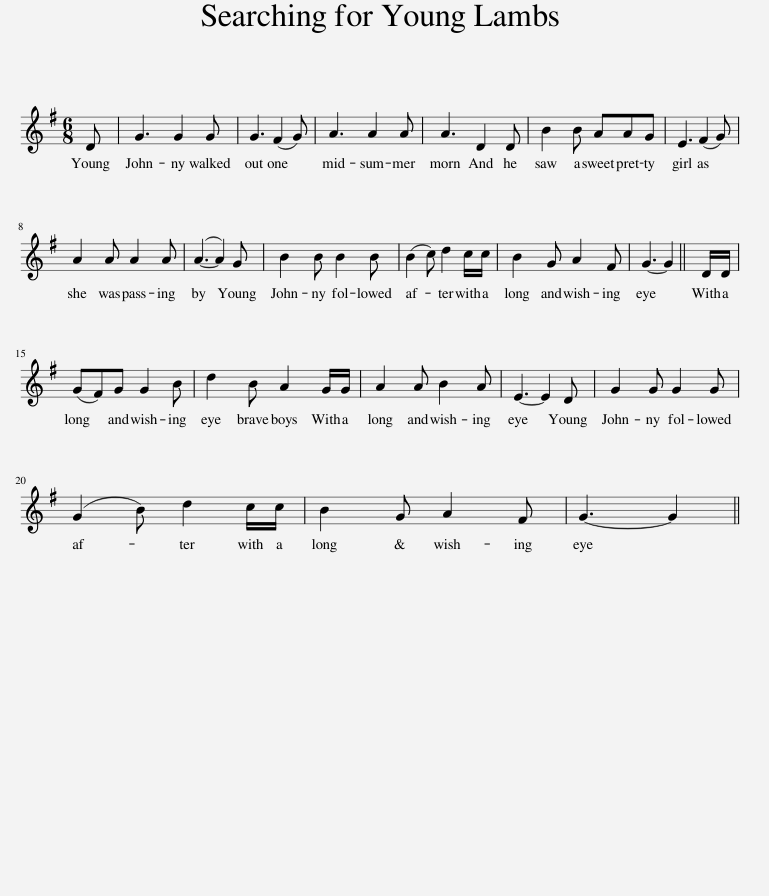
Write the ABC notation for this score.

X:1
L:1/8
M:6/8
I:linebreak $
K:G
V:1 treble
V:1
 D | G3 G2 G | G3 (F2 G) | A3 A2 A | A3 D2 D | %5
 B2 B AAG | E3 (F2 G) |$ A2 A A2 A | (A3- A2) G | B2 B B2 B | %10
 (B2 c) d2 c/c/ | B2 G A2 F | G3- G2 || D/D/ |$ (GF)G G2 B | %15
 d2 B A2 G/G/ | A2 A B2 A | E3- E2 D | G2 G G2 G |$ (G2 B) d2 c/c/ | %20
 B2 G A2 F | G3- G2 || %22
